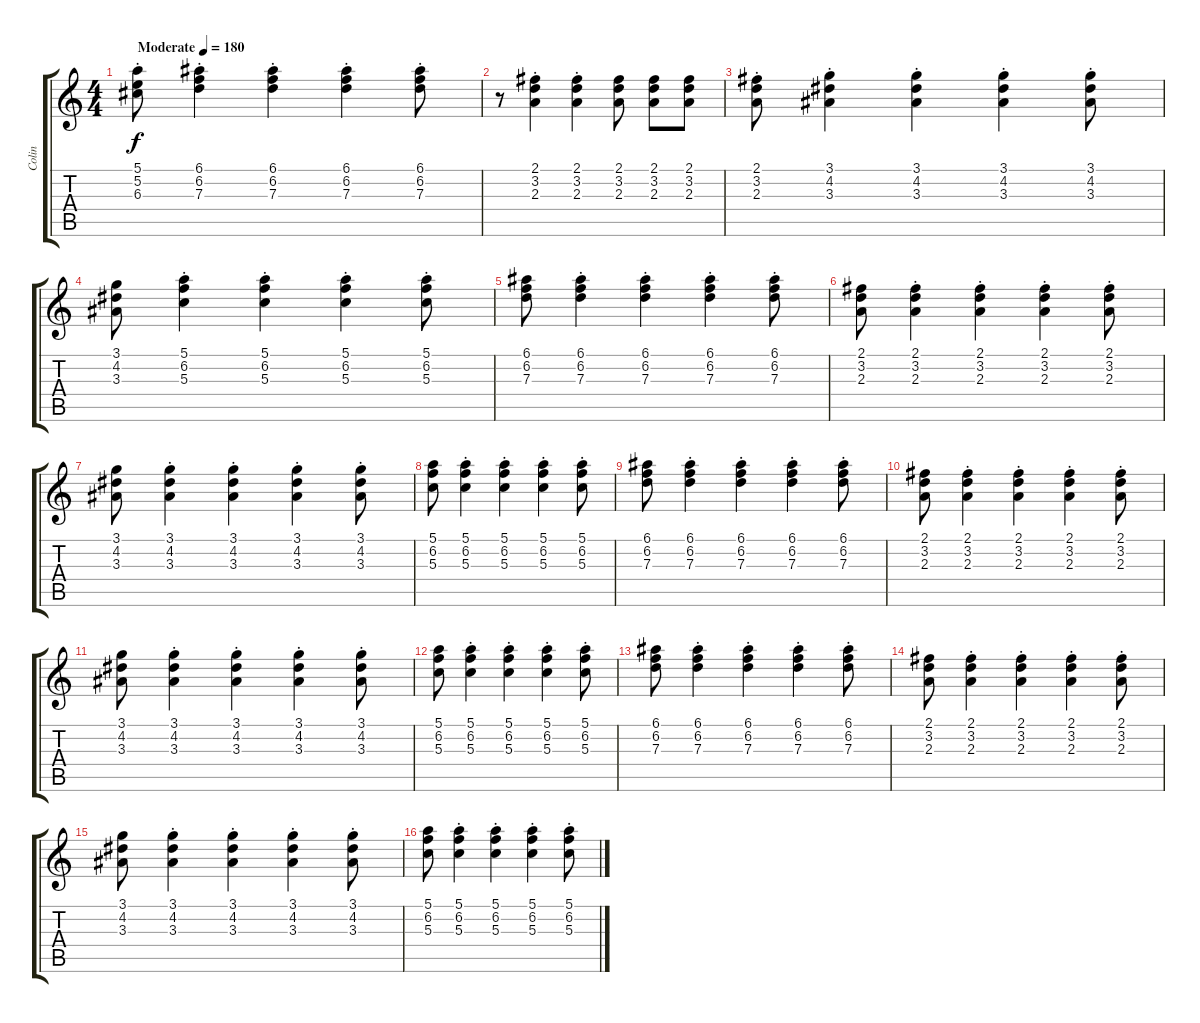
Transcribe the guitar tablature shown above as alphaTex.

\track ("Colin" "Colin") {instrument acousticguitarnylon}
\staff {score tabs}
\tuning (E4 B3 G3 D3 A2 E2) {hide}
\ts (4 4)
\tempo (180 "Moderate")
\clef g2
\ks c
(5.1{st} 5.2{st} 6.3{st}).8{dy f instrument acousticguitarnylon} (6.1{st} 6.2{st} 7.3{st}).4 (6.1{st} 6.2{st} 7.3{st}).4 (6.1{st} 6.2{st} 7.3{st}).4 (6.1{st} 6.2{st} 7.3{st}).8 |
r.8 (2.1{st} 3.2{st} 2.3{st}).4 (2.1{st} 3.2{st} 2.3{st}).4 (2.1 3.2 2.3).8 (2.1 3.2 2.3).8 (2.1 3.2 2.3).8 |
(2.1{st} 3.2{st} 2.3{st}).8 (3.1{st} 4.2{st} 3.3{st}).4 (3.1{st} 4.2{st} 3.3{st}).4 (3.1{st} 4.2{st} 3.3{st}).4 (3.1{st} 4.2{st} 3.3{st}).8 |
(3.1 4.2 3.3).8 (5.1{st} 6.2{st} 5.3{st}).4 (5.1{st} 6.2{st} 5.3{st}).4 (5.1{st} 6.2{st} 5.3{st}).4 (5.1{st} 6.2{st} 5.3{st}).8 |
(6.1 6.2 7.3).8 (6.1{st} 6.2{st} 7.3{st}).4 (6.1{st} 6.2{st} 7.3{st}).4 (6.1{st} 6.2{st} 7.3{st}).4 (6.1{st} 6.2{st} 7.3{st}).8 |
(2.1 3.2 2.3).8 (2.1{st} 3.2{st} 2.3{st}).4 (2.1{st} 3.2{st} 2.3{st}).4 (2.1{st} 3.2{st} 2.3{st}).4 (2.1{st} 3.2{st} 2.3{st}).8 |
(3.1 4.2 3.3).8 (3.1{st} 4.2{st} 3.3{st}).4 (3.1{st} 4.2{st} 3.3{st}).4 (3.1{st} 4.2{st} 3.3{st}).4 (3.1{st} 4.2{st} 3.3{st}).8 |
(5.1 6.2 5.3).8 (5.1{st} 6.2{st} 5.3{st}).4 (5.1{st} 6.2{st} 5.3{st}).4 (5.1{st} 6.2{st} 5.3{st}).4 (5.1{st} 6.2{st} 5.3{st}).8 |
(6.1 6.2 7.3).8 (6.1{st} 6.2{st} 7.3{st}).4 (6.1{st} 6.2{st} 7.3{st}).4 (6.1{st} 6.2{st} 7.3{st}).4 (6.1{st} 6.2{st} 7.3{st}).8 |
(2.1 3.2 2.3).8 (2.1{st} 3.2{st} 2.3{st}).4 (2.1{st} 3.2{st} 2.3{st}).4 (2.1{st} 3.2{st} 2.3{st}).4 (2.1{st} 3.2{st} 2.3{st}).8 |
(3.1 4.2 3.3).8 (3.1{st} 4.2{st} 3.3{st}).4 (3.1{st} 4.2{st} 3.3{st}).4 (3.1{st} 4.2{st} 3.3{st}).4 (3.1{st} 4.2{st} 3.3{st}).8 |
(5.1 6.2 5.3).8 (5.1{st} 6.2{st} 5.3{st}).4 (5.1{st} 6.2{st} 5.3{st}).4 (5.1{st} 6.2{st} 5.3{st}).4 (5.1{st} 6.2{st} 5.3{st}).8 |
(6.1 6.2 7.3).8 (6.1{st} 6.2{st} 7.3{st}).4 (6.1{st} 6.2{st} 7.3{st}).4 (6.1{st} 6.2{st} 7.3{st}).4 (6.1{st} 6.2{st} 7.3{st}).8 |
(2.1 3.2 2.3).8 (2.1{st} 3.2{st} 2.3{st}).4 (2.1{st} 3.2{st} 2.3{st}).4 (2.1{st} 3.2{st} 2.3{st}).4 (2.1{st} 3.2{st} 2.3{st}).8 |
(3.1 4.2 3.3).8 (3.1{st} 4.2{st} 3.3{st}).4 (3.1{st} 4.2{st} 3.3{st}).4 (3.1{st} 4.2{st} 3.3{st}).4 (3.1{st} 4.2{st} 3.3{st}).8 |
(5.1 6.2 5.3).8 (5.1{st} 6.2{st} 5.3{st}).4 (5.1{st} 6.2{st} 5.3{st}).4 (5.1{st} 6.2{st} 5.3{st}).4 (5.1{st} 6.2{st} 5.3{st}).8
